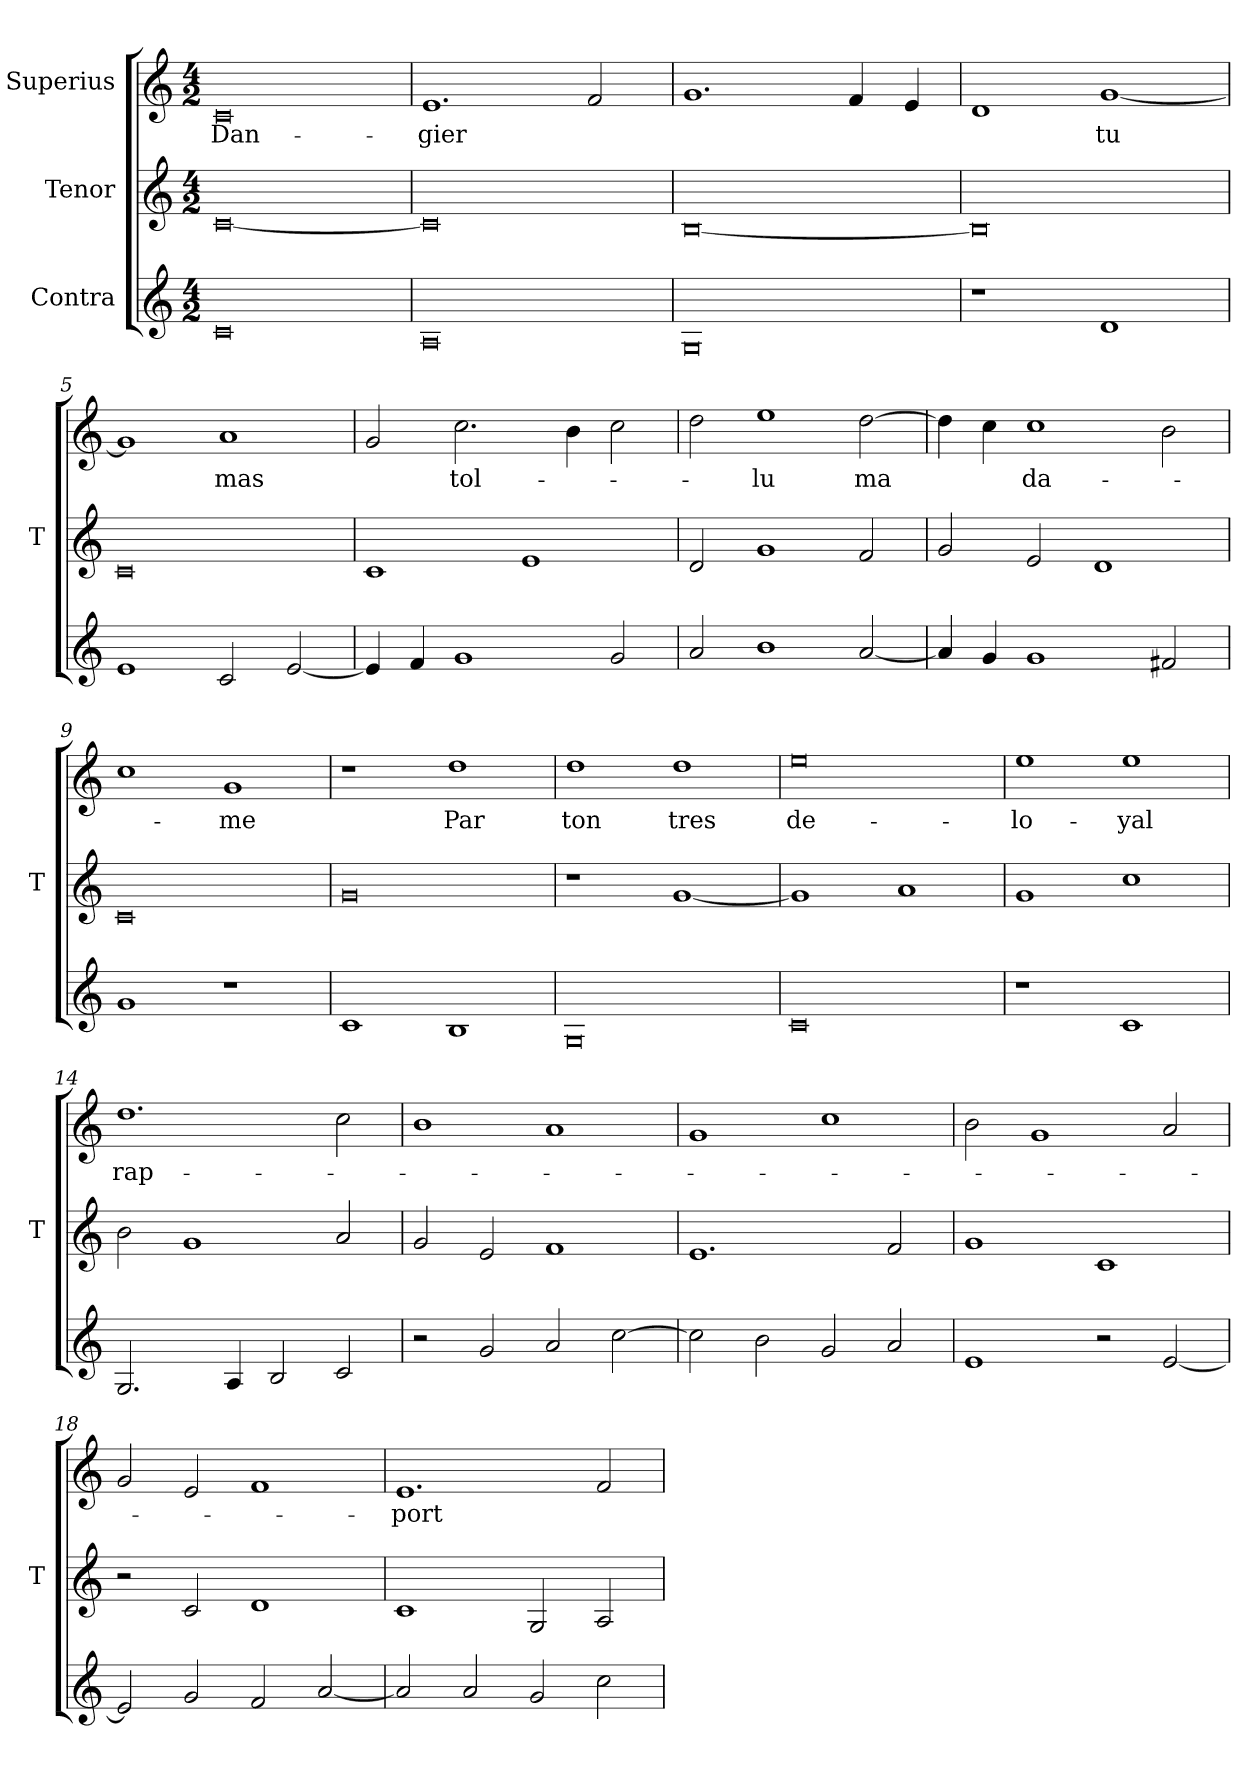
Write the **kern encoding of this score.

**kern	**kern	**kern	**text
*part3	*part2	*part1	*part1
*staff3	*staff2	*staff1	*staff1
*I"Contra	*I"Tenor	*I"Superius	*
*	*I'T	*	*
*clefG2	*clefG2	*clefG2	*
*M4/2	*M4/2	*M4/2	*
=1	=1	=1	=1
0c	[0c	0c	Dan-
=2	=2	=2	=2
0A	0c]	1.e	-gier
.	.	2f	.
=3	=3	=3	=3
0G	[0B	1.g	.
.	.	4f	.
.	.	4e	.
=4	=4	=4	=4
1r	0B]	1d	.
1d	.	[1g	-tu
=5	=5	=5	=5
1e	0c	1g]	.
2c	.	1a	-mas
[2e	.	.	.
=6	=6	=6	=6
4e]	1c	2g	.
4f	.	.	.
1g	.	2.cc	tol-
.	1e	.	.
.	.	4b	.
2g	.	2cc	.
=7	=7	=7	=7
2a	2d	2dd	.
1b	1g	1ee	-lu
[2a	2f	[2dd	-ma
=8	=8	=8	=8
4a]	2g	4dd]	.
4g	.	4cc	.
1g	2e	1cc	da-
.	1d	.	.
2f#X	.	2b	.
=9	=9	=9	=9
1g	0c	1cc	.
1r	.	1g	-me
=10	=10	=10	=10
1c	0g	1r	.
1B	.	1dd	-Par
=11	=11	=11	=11
0G	1r	1dd	-ton
.	[1g	1dd	-tres
=12	=12	=12	=12
0c	1g]	0ee	de-
.	1a	.	.
=13	=13	=13	=13
1r	1g	1ee	-lo-
1c	1cc	1ee	-yal
=14	=14	=14	=14
2.G	2b	1.dd	rap-
.	1g	.	.
4A	.	.	.
2B	.	.	.
2c	2a	2cc	.
=15	=15	=15	=15
2r	2g	1b	.
2g	2e	.	.
2a	1f	1a	.
[2cc	.	.	.
=16	=16	=16	=16
2cc]	1.e	1g	.
2b	.	.	.
2g	.	1cc	.
2a	2f	.	.
=17	=17	=17	=17
1e	1g	2b	.
.	.	1g	.
2r	1c	.	.
[2e	.	2a	.
=18	=18	=18	=18
2e]	2r	2g	.
2g	2c	2e	.
2f	1d	1f	.
[2a	.	.	.
=19	=19	=19	=19
2a]	1c	1.e	-port
2a	.	.	.
2g	2G	.	.
2cc	2A	2f	.
=	=	=	=
*-	*-	*-	*-
